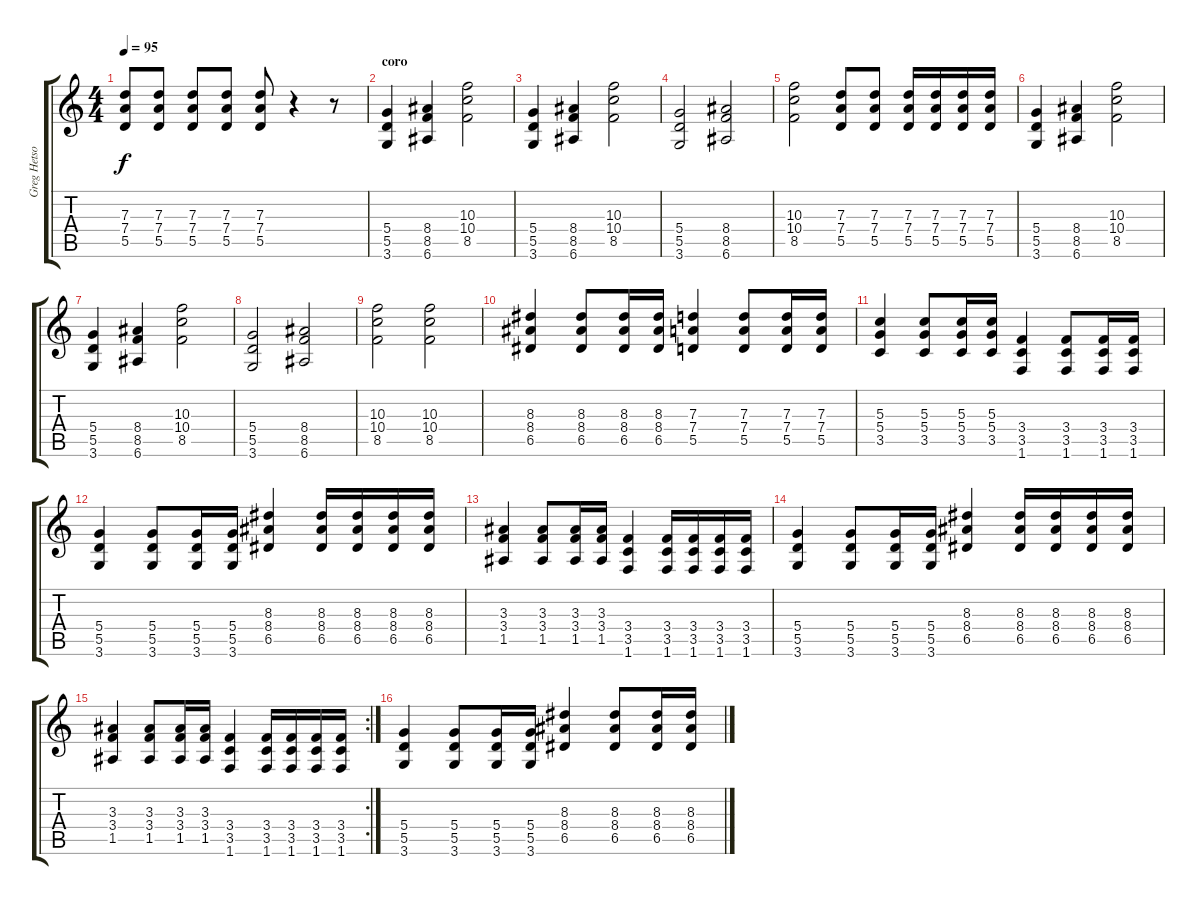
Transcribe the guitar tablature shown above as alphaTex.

\track ("Greg Hetson" "Greg Hetso") {instrument distortionguitar}
\staff {score tabs}
\tuning (E4 B3 G3 D3 A2 E2) {hide}
\ts (4 4)
\tempo 95
\clef g2
\ks c
(7.3 7.4 5.5).8{dy f} (7.3 7.4 5.5).8 (7.3 7.4 5.5).8 (7.3 7.4 5.5).8 (7.3 7.4 5.5).8 r.4 r.8 |
\section ("" "coro")
(5.4 5.5 3.6).4 (8.4 8.5 6.6).4 (10.3 10.4 8.5).2 |
(5.4 5.5 3.6).4 (8.4 8.5 6.6).4 (10.3 10.4 8.5).2 |
(5.4 5.5 3.6).2 (8.4 8.5 6.6).2 |
(10.3 10.4 8.5).2 (7.3 7.4 5.5).8 (7.3 7.4 5.5).8 (7.3 7.4 5.5).16 (7.3 7.4 5.5).16 (7.3 7.4 5.5).16 (7.3 7.4 5.5).16 |
(5.4 5.5 3.6).4 (8.4 8.5 6.6).4 (10.3 10.4 8.5).2 |
(5.4 5.5 3.6).4 (8.4 8.5 6.6).4 (10.3 10.4 8.5).2 |
(5.4 5.5 3.6).2 (8.4 8.5 6.6).2 |
(10.3 10.4 8.5).2 (10.3 10.4 8.5).2 |
(8.3 8.4 6.5).4 (8.3 8.4 6.5).8 (8.3 8.4 6.5).16 (8.3 8.4 6.5).16 (7.3 7.4 5.5).4 (7.3 7.4 5.5).8 (7.3 7.4 5.5).16 (7.3 7.4 5.5).16 |
(5.3 5.4 3.5).4 (5.3 5.4 3.5).8 (5.3 5.4 3.5).16 (5.3 5.4 3.5).16 (3.4 3.5 1.6).4 (3.4 3.5 1.6).8 (3.4 3.5 1.6).16 (3.4 3.5 1.6).16 |
(5.4 5.5 3.6).4 (5.4 5.5 3.6).8 (5.4 5.5 3.6).16 (5.4 5.5 3.6).16 (8.3 8.4 6.5).4 (8.3 8.4 6.5).16 (8.3 8.4 6.5).16 (8.3 8.4 6.5).16 (8.3 8.4 6.5).16 |
(3.3 3.4 1.5).4 (3.3 3.4 1.5).8 (3.3 3.4 1.5).16 (3.3 3.4 1.5).16 (3.4 3.5 1.6).4 (3.4 3.5 1.6).16 (3.4 3.5 1.6).16 (3.4 3.5 1.6).16 (3.4 3.5 1.6).16 |
(5.4 5.5 3.6).4 (5.4 5.5 3.6).8 (5.4 5.5 3.6).16 (5.4 5.5 3.6).16 (8.3 8.4 6.5).4 (8.3 8.4 6.5).16 (8.3 8.4 6.5).16 (8.3 8.4 6.5).16 (8.3 8.4 6.5).16 |
\rc 2
(3.3 3.4 1.5).4 (3.3 3.4 1.5).8 (3.3 3.4 1.5).16 (3.3 3.4 1.5).16 (3.4 3.5 1.6).4 (3.4 3.5 1.6).16 (3.4 3.5 1.6).16 (3.4 3.5 1.6).16 (3.4 3.5 1.6).16 |
(5.4 5.5 3.6).4 (5.4 5.5 3.6).8 (5.4 5.5 3.6).16 (5.4 5.5 3.6).16 (8.3 8.4 6.5).4 (8.3 8.4 6.5).8 (8.3 8.4 6.5).16 (8.3 8.4 6.5).16
